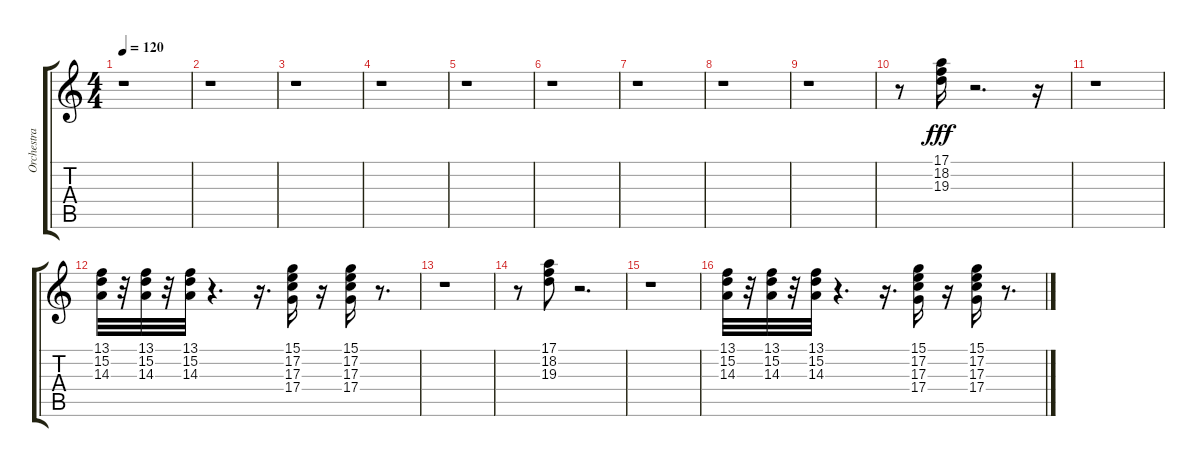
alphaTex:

\track ("Orchestra" "Orchestra") {instrument brasssection}
\staff {score tabs}
\tuning (E4 B3 G3 D3 A2 E2) {hide}
\ts (4 4)
\tempo 120
\clef g2
\ks c
r.1{dy fff} |
r.1 |
r.1 |
r.1 |
r.1 |
r.1 |
r.1 |
r.1 |
r.1 |
r.8 (17.1 18.2 19.3).16 r.2{d} r.16 |
r.1 |
(13.1 15.2 14.3).32 r.32 (13.1 15.2 14.3).32 r.32 (13.1 15.2 14.3).32 r.4{d} r.16{d} (15.1 17.2 17.3 17.4).16 r.16 (15.1 17.2 17.3 17.4).16 r.8{d} |
r.1 |
r.8 (17.1 18.2 19.3).8 r.2{d} |
r.1 |
(13.1 15.2 14.3).32 r.32 (13.1 15.2 14.3).32 r.32 (13.1 15.2 14.3).32 r.4{d} r.16{d} (15.1 17.2 17.3 17.4).16 r.16 (15.1 17.2 17.3 17.4).16 r.8{d}
